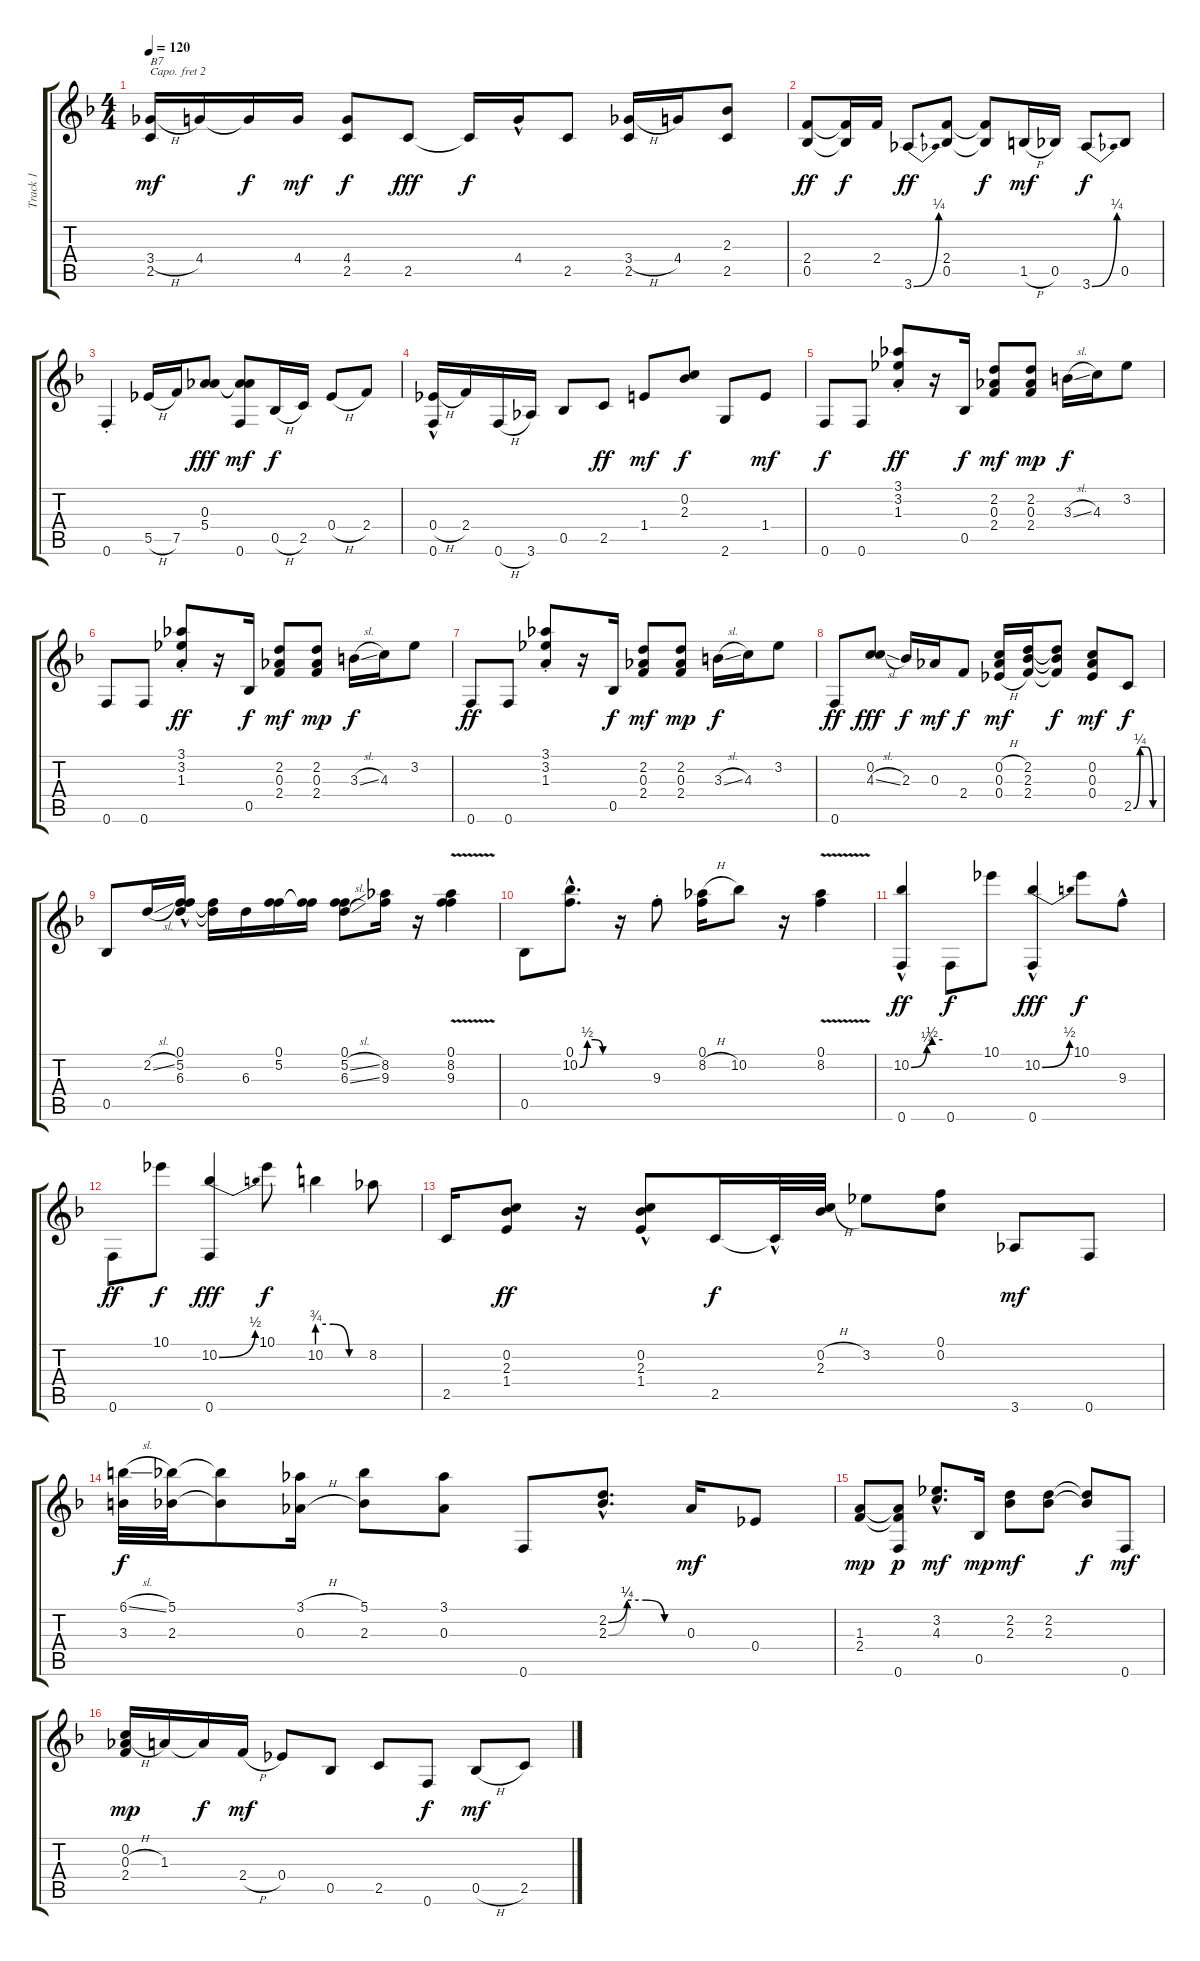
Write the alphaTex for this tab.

\track ("Track 1" "Track 1") {instrument acousticguitarnylon}
\staff {score tabs}
\capo 2
\tuning (Eb4 Bb3 Gb3 Db3 Ab2 Eb2) {hide}
\ts (4 4)
\tempo 120
\clef g2
\ks f
(3.4{h} 2.5).16{txt "B7" dy mf} 4.4.16 4.4{t}.16{dy f} 4.4.16{dy mf} (4.4 2.5).8{dy f} 2.5.8{dy fff} 2.5{t}.16{dy f} 4.4{hac}.16 2.5.8 (3.4{h} 2.5).16 4.4.16 (2.3 2.5).8 |
(2.4 0.5).8{dy ff} (2.4{t} 0.5{t}).16{dy f} 2.4.16 3.6{be (bend 0 0 60 1)}.8{dy ff} (2.4 0.5).8 (2.4{t} 0.5{t}).8{dy f} 1.5{h}.16{dy mf} 0.5.16 3.6{be (bend 0 0 60 1)}.8{dy f} 0.5.8 |
0.6{st}.4 5.5{h}.16 7.5.16 (0.3 5.4).8{dy fff} (0.3{t} 5.4{t} 0.6).8{dy mf} 0.5{h}.16{dy f} 2.5.16 0.4{h}.8 2.4.8 |
(0.4{h} 0.6{hac}).16 2.4.16 0.6{h}.16 3.6.16 0.5.8 2.5.8{dy ff} 1.4.8{dy mf} (0.2 2.3).8{dy f} 2.6.8 1.4.8{dy mf} |
0.6.8{dy f} 0.6.8 (3.1{st} 3.2{st} 1.3{st}).8{dy ff} r.16 0.5.16{dy f} (2.2 0.3 2.4).8{dy mf} (2.2 0.3 2.4).8{dy mp} 3.3{sl}.16{dy f} 4.3.16 3.2.8 |
0.6.8 0.6.8 (3.1{st} 3.2{st} 1.3{st}).8{dy ff} r.16 0.5.16{dy f} (2.2 0.3 2.4).8{dy mf} (2.2 0.3 2.4).8{dy mp} 3.3{sl}.16{dy f} 4.3.16 3.2.8 |
0.6.8{dy ff} 0.6.8 (3.1{st} 3.2{st} 1.3{st}).8 r.16 0.5.16{dy f} (2.2 0.3 2.4).8{dy mf} (2.2 0.3 2.4).8{dy mp} 3.3{sl}.16{dy f} 4.3.16 3.2.8 |
0.6.8{dy ff} (0.2 4.3{sl}).8{dy fff} 2.3.16{dy f} 0.3.16{dy mf} 2.4.8{dy f} (0.2{h} 0.3{h} 0.4{h}).16{dy mf} (2.2 2.3 2.4).16 (2.2{t} 2.3{t} 2.4{t}).8{dy f} (0.2 0.3 0.4).8{dy mf} 2.5{be (custom 0 0 15 1 30 1 45 0 60 0)}.8{dy f} |
0.5.8 2.2{sl}.16 (0.1{hac} 5.2 6.3).16 (0.1{t} 6.3{t}).16 6.3.16 (0.1 5.2).16 (0.1{t} 5.2{t}).16 (0.1 5.2{sl} 6.3{sl}).8 (8.2 9.3).16 r.16 (0.1{v} 8.2{v} 9.3{v}).4 |
0.5.8 (0.1 10.2{be (custom 0 0 15 2 30 2 45 0 60 0) hac}).8{d} r.16 9.3{st}.8 (0.1 8.2{h}).16 10.2.8 r.16 (0.1 8.2{v}).4 |
(10.2{be (custom 0 0 30 1 40 2 60 2) hac} 0.6).4{dy ff} 0.6.8{dy f} 10.1.8 (10.2{be (bend 0 0 60 2) hac} 0.6{hac}).4{dy fff} 10.1.8{dy f} 9.3{hac}.8 |
0.6.8{dy ff} 10.1.8{dy f} (10.2{be (bend 0 0 60 2)} 0.6).4{dy fff} 10.1.8{dy f} 10.2{be (custom 0 3 20 3 40 0 60 0)}.4 8.2.8 |
2.5.16 (0.2 2.3 1.4).8{dy ff} r.16 (0.2{hac} 2.3{hac} 1.4{hac}).8 2.5.16{dy f} 2.5{hac t}.32 (0.2{h} 2.3).32 3.2.8 (0.1 0.2).8 3.6.8{dy mf} 0.6.8 |
(6.1{sl} 3.3).32{dy f} (5.1 2.3).32 (5.1{t} 2.3{t}).8 (3.1{h} 0.3{h}).16 (5.1 2.3).8 (3.1 0.3).8 0.6.8 (2.2{be (custom 0 0 15 1 30 1 45 0 60 0) hac} 2.3{be (custom 0 0 15 1 30 1 45 0 60 0) hac}).8{d} 0.3.16{dy mf} 0.4.8 |
(1.3 2.4).8{dy mp} (1.3{t} 2.4{t} 0.6).8{dy p} (3.2{hac} 4.3{hac}).8{d dy mf} 0.5.16{dy mp} (2.2 2.3).8{dy mf} (2.2 2.3).8 (2.2{t} 2.3{t}).8{dy f} 0.6.8{dy mf} |
(0.2 0.3{h} 2.4).16{dy mp} 1.3.16 1.3{t}.16{dy f} 2.4{h}.16{dy mf} 0.4.8 0.5.8 2.5.8 0.6.8{dy f} 0.5{h}.8{dy mf} 2.5.8
